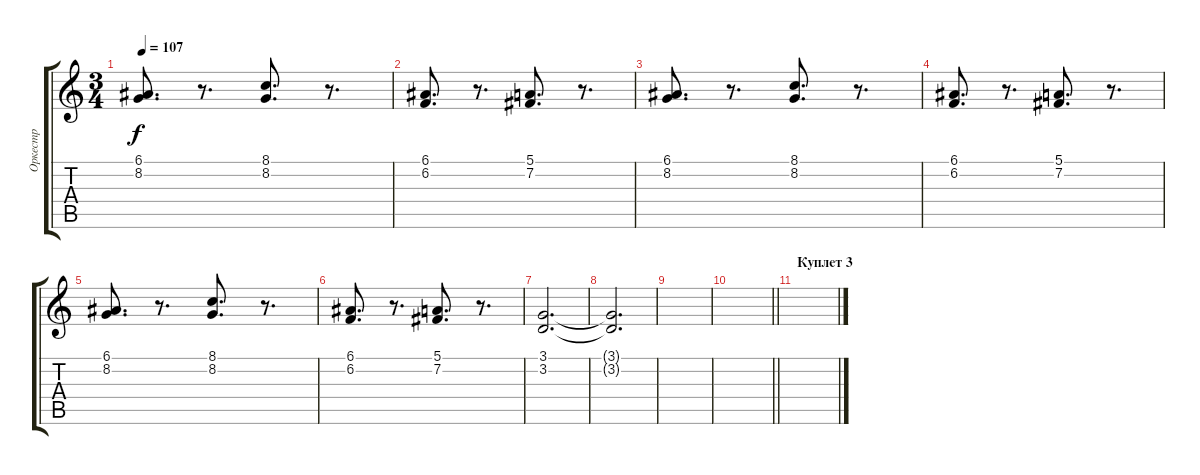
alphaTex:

\track ("Оркестр" "Оркестр") {instrument stringensemble1}
\staff {score tabs}
\tuning (E4 B3 G3 D3 A2 E2) {hide}
\ts (3 4)
\tempo 107
\clef g2
\ks c
(6.1 8.2).8{d dy f} r.8{d} (8.1 8.2).8{d} r.8{d} |
(6.1 6.2).8{d} r.8{d} (5.1 7.2).8{d} r.8{d} |
(6.1 8.2).8{d} r.8{d} (8.1 8.2).8{d} r.8{d} |
(6.1 6.2).8{d} r.8{d} (5.1 7.2).8{d} r.8{d} |
(6.1 8.2).8{d} r.8{d} (8.1 8.2).8{d} r.8{d} |
(6.1 6.2).8{d} r.8{d} (5.1 7.2).8{d} r.8{d} |
(3.1 3.2).2{d} |
(3.1{t} 3.2{t}).2{d} |
|
\barLineRight lightlight
|
\section ("" "Куплет 3")
